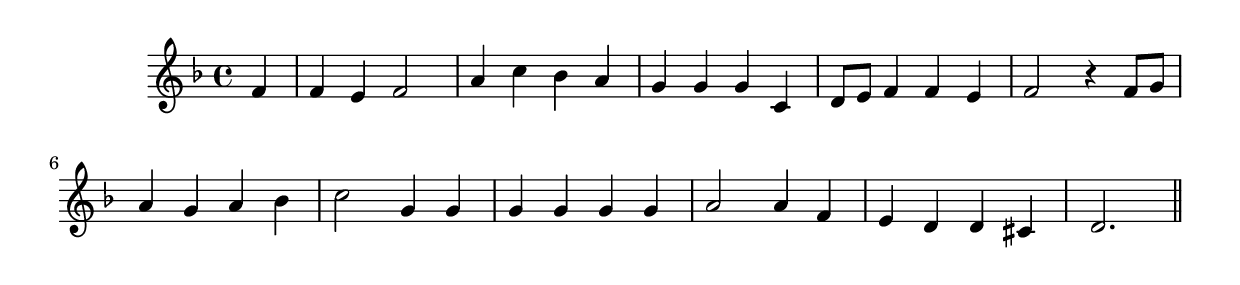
\version "2.14.0"
%{\header {
  title = "Chorale, `Das Walt' Mein Gott, Vater, Sohn'"
  composer = "J.S. Bach"
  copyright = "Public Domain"
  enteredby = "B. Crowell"
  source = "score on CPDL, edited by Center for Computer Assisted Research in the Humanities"
}%}
\score{{\key d \minor
\time 4/4
%{\tempo 4=120
%}\relative cis' {
  \partial 4
  f4 |
  f e f2 | a4 c bes a | g g g c, | d8 e f4 f e | f2 r4 f8 g |
  a4 g a bes | c2 g4 g | g g g g | a2 a4 f | e d d cis | d2.
  \bar "||"
}
}}